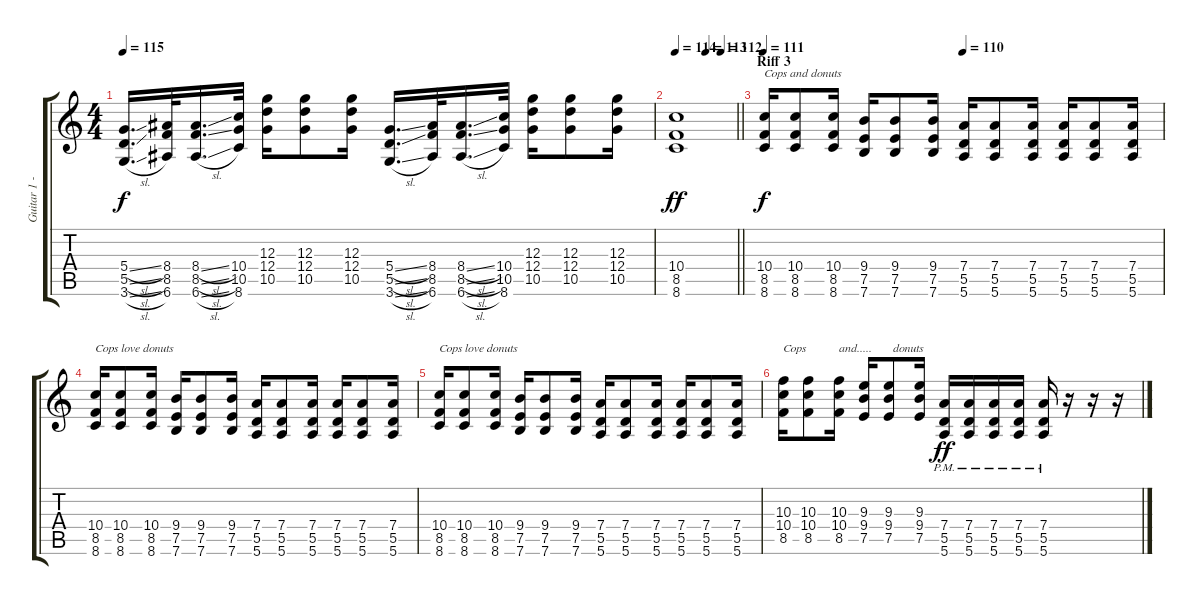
\track ("Guitar 1 - Eric Melvin" "Guitar 1 -") {instrument overdrivenguitar}
\staff {score tabs}
\tuning (E4 B3 G3 D3 A2 E2) {hide}
\ts (4 4)
\tempo 115
\clef g2
\ks c
(5.4{sl} 5.5{sl} 3.6{sl}).16{d dy f} (8.4 8.5 6.6).32 (8.4{sl} 8.5{sl} 6.6{sl}).16{d} (10.4 10.5 8.6).32 (12.3 12.4 10.5).16 (12.3 12.4 10.5).8 (12.3 12.4 10.5).16 (5.4{sl} 5.5{sl} 3.6{sl}).16{d} (8.4 8.5 6.6).32 (8.4{sl} 8.5{sl} 6.6{sl}).16{d} (10.4 10.5 8.6).32 (12.3 12.4 10.5).16 (12.3 12.4 10.5).8 (12.3 12.4 10.5).16 |
\tempo 114
\tempo (113 0.5)
\tempo (112 0.75)
\barLineRight lightlight
(10.4 8.5 8.6).1{dy ff} |
\section ("" "Riff 3")
\tempo 111
\tempo (110 0.5)
(10.4 8.5 8.6).16{txt "Cops and donuts" dy f} (10.4 8.5 8.6).8 (10.4 8.5 8.6).16 (9.4 7.5 7.6).16 (9.4 7.5 7.6).8 (9.4 7.5 7.6).16 (7.4 5.5 5.6).16 (7.4 5.5 5.6).8 (7.4 5.5 5.6).16 (7.4 5.5 5.6).16 (7.4 5.5 5.6).8 (7.4 5.5 5.6).16 |
(10.4 8.5 8.6).16{txt "Cops love donuts"} (10.4 8.5 8.6).8 (10.4 8.5 8.6).16 (9.4 7.5 7.6).16 (9.4 7.5 7.6).8 (9.4 7.5 7.6).16 (7.4 5.5 5.6).16 (7.4 5.5 5.6).8 (7.4 5.5 5.6).16 (7.4 5.5 5.6).16 (7.4 5.5 5.6).8 (7.4 5.5 5.6).16 |
(10.4 8.5 8.6).16{txt "Cops love donuts"} (10.4 8.5 8.6).8 (10.4 8.5 8.6).16 (9.4 7.5 7.6).16 (9.4 7.5 7.6).8 (9.4 7.5 7.6).16 (7.4 5.5 5.6).16 (7.4 5.5 5.6).8 (7.4 5.5 5.6).16 (7.4 5.5 5.6).16 (7.4 5.5 5.6).8 (7.4 5.5 5.6).16 |
(10.3 10.4 8.5).16{txt "Cops           and.....       donuts"} (10.3 10.4 8.5).8 (10.3 10.4 8.5).16 (9.3 9.4 7.5).16 (9.3 9.4 7.5).8 (9.3 9.4 7.5).16 (7.4{pm} 5.5{pm} 5.6{pm}).16{dy ff} (7.4{pm} 5.5{pm} 5.6{pm}).16 (7.4{pm} 5.5{pm} 5.6{pm}).16 (7.4{pm} 5.5{pm} 5.6{pm}).16 (7.4{pm} 5.5{pm} 5.6{pm}).16 r.16 r.16 r.16
